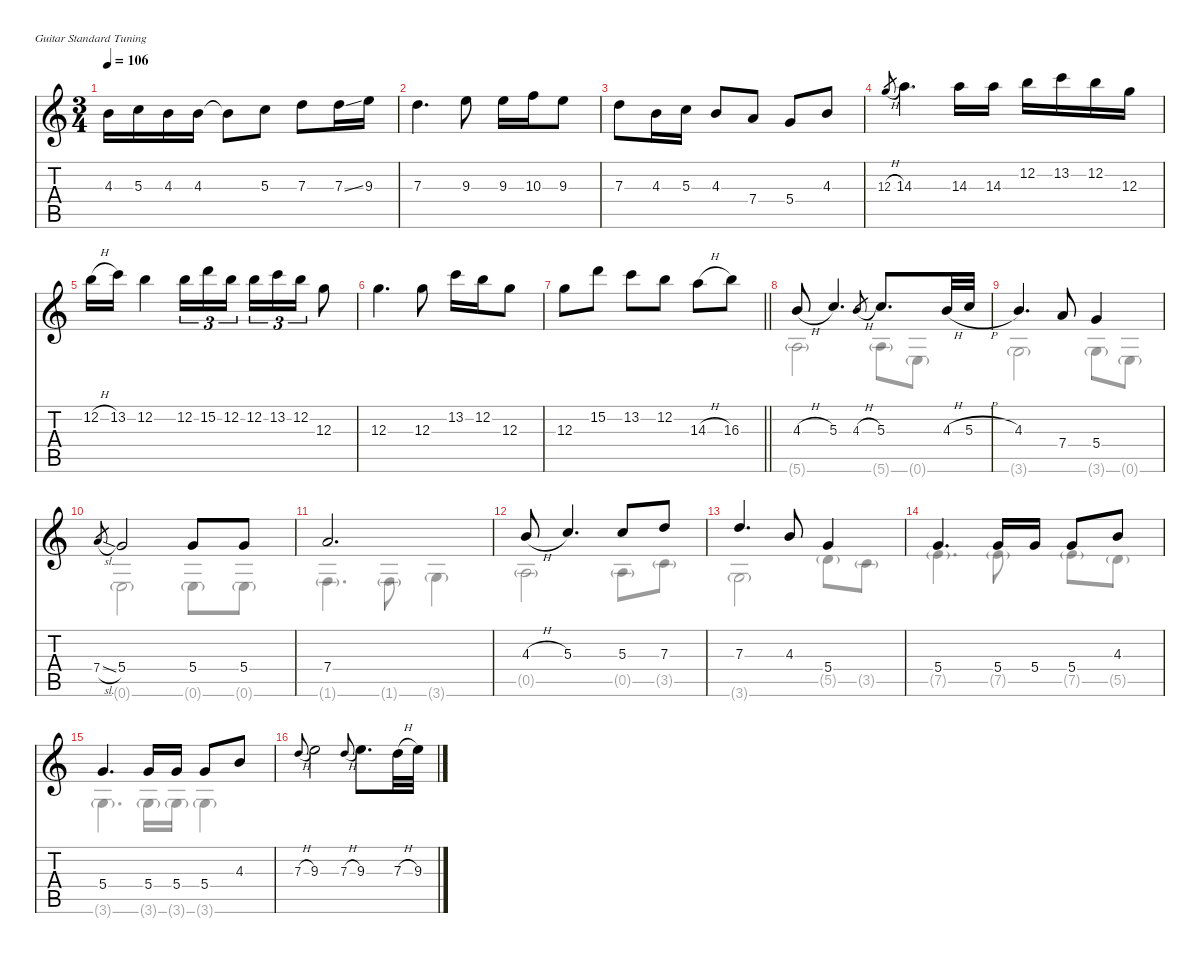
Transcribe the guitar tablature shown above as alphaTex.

\defaultSystemsLayout 4
\hideDynamics
\bracketExtendMode nobrackets
\singleTrackTrackNamePolicy hidden
\multiTrackTrackNamePolicy hidden
\otherSystemsTrackNameOrientation horizontal
\track ("James Hetfield" "dist.guit.") {defaultSystemsLayout 8 mute instrument distortionguitar}
\staff {score tabs}
\tuning (E4 B3 G3 D3 A2 E2)
\voice
\ts (3 4)
\tempo 106
\clef g2
\ks c
4.3.16{dy f beam Down} 5.3.16{beam Down} 4.3.16{beam Down} 4.3.16{beam Down} 4.3{t}.8{beam Down} 5.3.8{beam Down} 7.3.8{beam Down} 7.3{ss}.16{beam Down} 9.3.16{beam Down} |
7.3.4{d beam Down} 9.3.8{beam Down} 9.3.16{beam Down} 10.3.16{beam Down} 9.3.8{beam Down} |
7.3.8{beam Down} 4.3.16{beam Down} 5.3.16{beam Down} 4.3.8{beam Up} 7.4.8{beam Up} 5.4.8{beam Up} 4.3.8{beam Up} |
12.3{h}.8{gr dy mp beam Up} 14.3.4{d dy f beam Down} 14.3.16{beam Down} 14.3.16{beam Down} 12.2.16{beam Down} 13.2.16{beam Down} 12.2.16{beam Down} 12.3.16{beam Down} |
12.2{h}.16{beam Down} 13.2.16{beam Down} 12.2.4{beam Down} 12.2.16{tu (3 2) beam Down} 15.2.16{tu (3 2) beam Down} 12.2.16{tu (3 2) beam Down} 12.2.16{tu (3 2) beam Down} 13.2.16{tu (3 2) beam Down} 12.2.16{tu (3 2) beam Down} 12.3.8{beam Down} |
12.3.4{d beam Down} 12.3.8{beam Down} 13.2.16{beam Down} 12.2.16{beam Down} 12.3.8{beam Down} |
\barLineRight lightlight
12.3.8{beam Down} 15.2.8{beam Down} 13.2.8{beam Down} 12.2.8{beam Down} 14.3{h}.8{beam Down} 16.3.8{beam Down} |
4.3{h}.8{beam Up} 5.3.4{d beam Up} 4.3{h}.8{gr dy mp beam Up} 5.3.8{d dy f beam Up} 4.3{h}.32{beam Up} 5.3{h}.32{beam Up} |
4.3.4{d beam Up} 7.4.8{beam Up} 5.4.4{beam Up} |
7.4{sl}.8{gr dy mp beam Up} 5.4.2{dy f beam Up} 5.4.8{beam Up} 5.4.8{beam Up} |
7.4.2{d beam Up} |
4.3{h}.8{beam Up} 5.3.4{d beam Up} 5.3.8{beam Up} 7.3.8{beam Up} |
7.3.4{d beam Up} 4.3.8{beam Up} 5.4.4{beam Up} |
5.4.4{d beam Up} 5.4.16{beam Up} 5.4.16{beam Up} 5.4.8{beam Up} 4.3.8{beam Up} |
5.4.4{d beam Up} 5.4.16{beam Up} 5.4.16{beam Up} 5.4.8{beam Up} 4.3.8{beam Up} |
7.3{h}.8{gr onbeat dy mf beam Up} 9.3.2{dy f beam Down} 7.3{h}.8{gr onbeat dy mf beam Up} 9.3.8{d dy f beam Down} 7.3{h}.32{beam Down} 9.3{h}.32{beam Down}
\voice
\clef g2
\ottava regular
\simile none
\ks c
|
|
|
|
|
|
\barLineRight lightlight
|
5.6{g}.2{beam Down} 5.6{g}.8{beam Down} 0.6{g}.8{beam Down} |
3.6{g}.2{beam Down} 3.6{g}.8{beam Down} 0.6{g}.8{beam Down} |
0.6{g}.2{beam Down} 0.6{g}.8{beam Down} 0.6{g}.8{beam Down} |
1.6{g}.4{d beam Down} 1.6{g}.8{beam Down} 3.6{g}.4{beam Down} |
0.5{g}.2{beam Down} 0.5{g}.8{beam Down} 3.5{g}.8{beam Down} |
3.6{g}.2{beam Down} 5.5{g}.8{beam Down} 3.5{g}.8{beam Down} |
7.5{g}.4{d beam Down} 7.5{g}.8{beam Down} 7.5{g}.8{beam Down} 5.5{g}.8{beam Down} |
3.6{g}.4{d beam Down} 3.6{g}.16{beam Down} 3.6{g}.16{beam Down} 3.6{g}.4{beam Down} |
